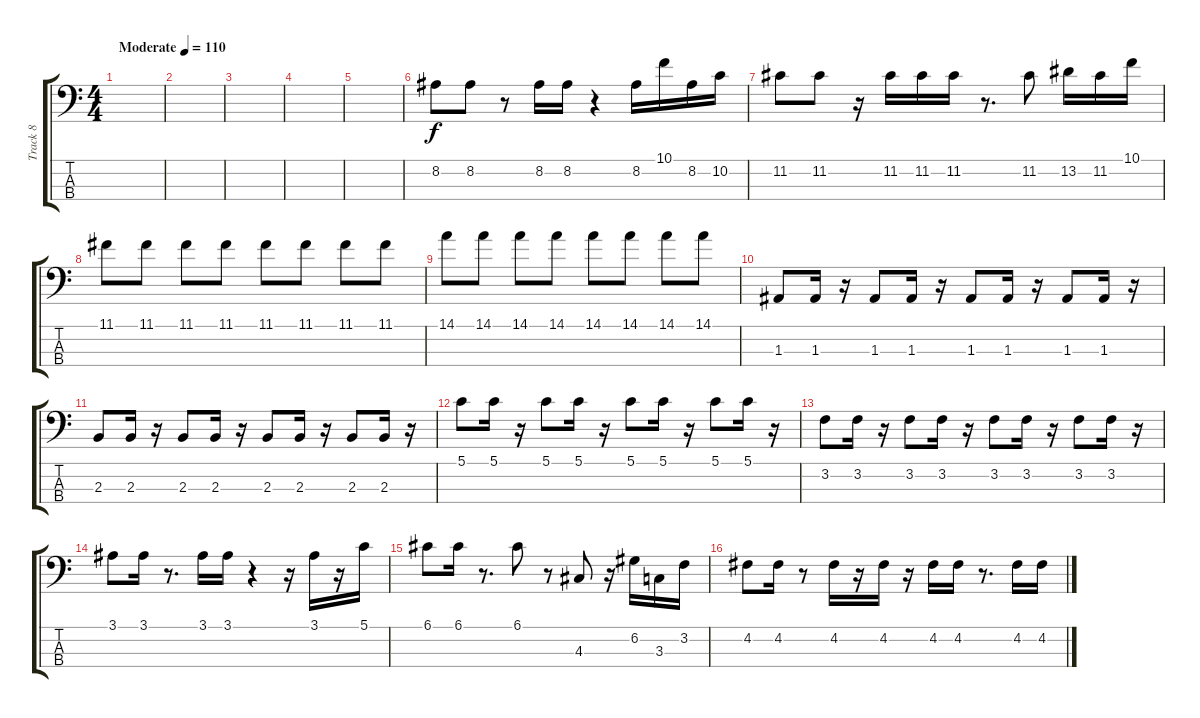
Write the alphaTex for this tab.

\track ("Track 8" "Track 8") {instrument electricbassfinger}
\staff {score tabs}
\tuning (G2 D2 A1 E1) {hide}
\ts (4 4)
\tempo (110 "Moderate")
\clef f4
\ks c
|
|
|
|
|
8.2.8 8.2.8 r.8 8.2.16 8.2.16 r.4 8.2.16 10.1.16 8.2.16 10.2.16 |
11.2.8 11.2.8 r.16 11.2.16 11.2.16 11.2.16 r.8{d} 11.2.8 13.2.16 11.2.16 10.1.16 |
11.1.8 11.1.8 11.1.8 11.1.8 11.1.8 11.1.8 11.1.8 11.1.8 |
14.1.8 14.1.8 14.1.8 14.1.8 14.1.8 14.1.8 14.1.8 14.1.8 |
1.3.8 1.3.16 r.16 1.3.8 1.3.16 r.16 1.3.8 1.3.16 r.16 1.3.8 1.3.16 r.16 |
2.3.8 2.3.16 r.16 2.3.8 2.3.16 r.16 2.3.8 2.3.16 r.16 2.3.8 2.3.16 r.16 |
5.1.8 5.1.16 r.16 5.1.8 5.1.16 r.16 5.1.8 5.1.16 r.16 5.1.8 5.1.16 r.16 |
3.2.8 3.2.16 r.16 3.2.8 3.2.16 r.16 3.2.8 3.2.16 r.16 3.2.8 3.2.16 r.16 |
3.1.8 3.1.16 r.8{d} 3.1.16 3.1.16 r.4 r.16 3.1.16 r.16 5.1.16 |
6.1.8 6.1.16 r.8{d} 6.1.8 r.8 4.3.8 r.16 6.2.16 3.3.16 3.2.16 |
4.2.8 4.2.16 r.8 4.2.16 r.16 4.2.16 r.16 4.2.16 4.2.16 r.8{d} 4.2.16 4.2.16
